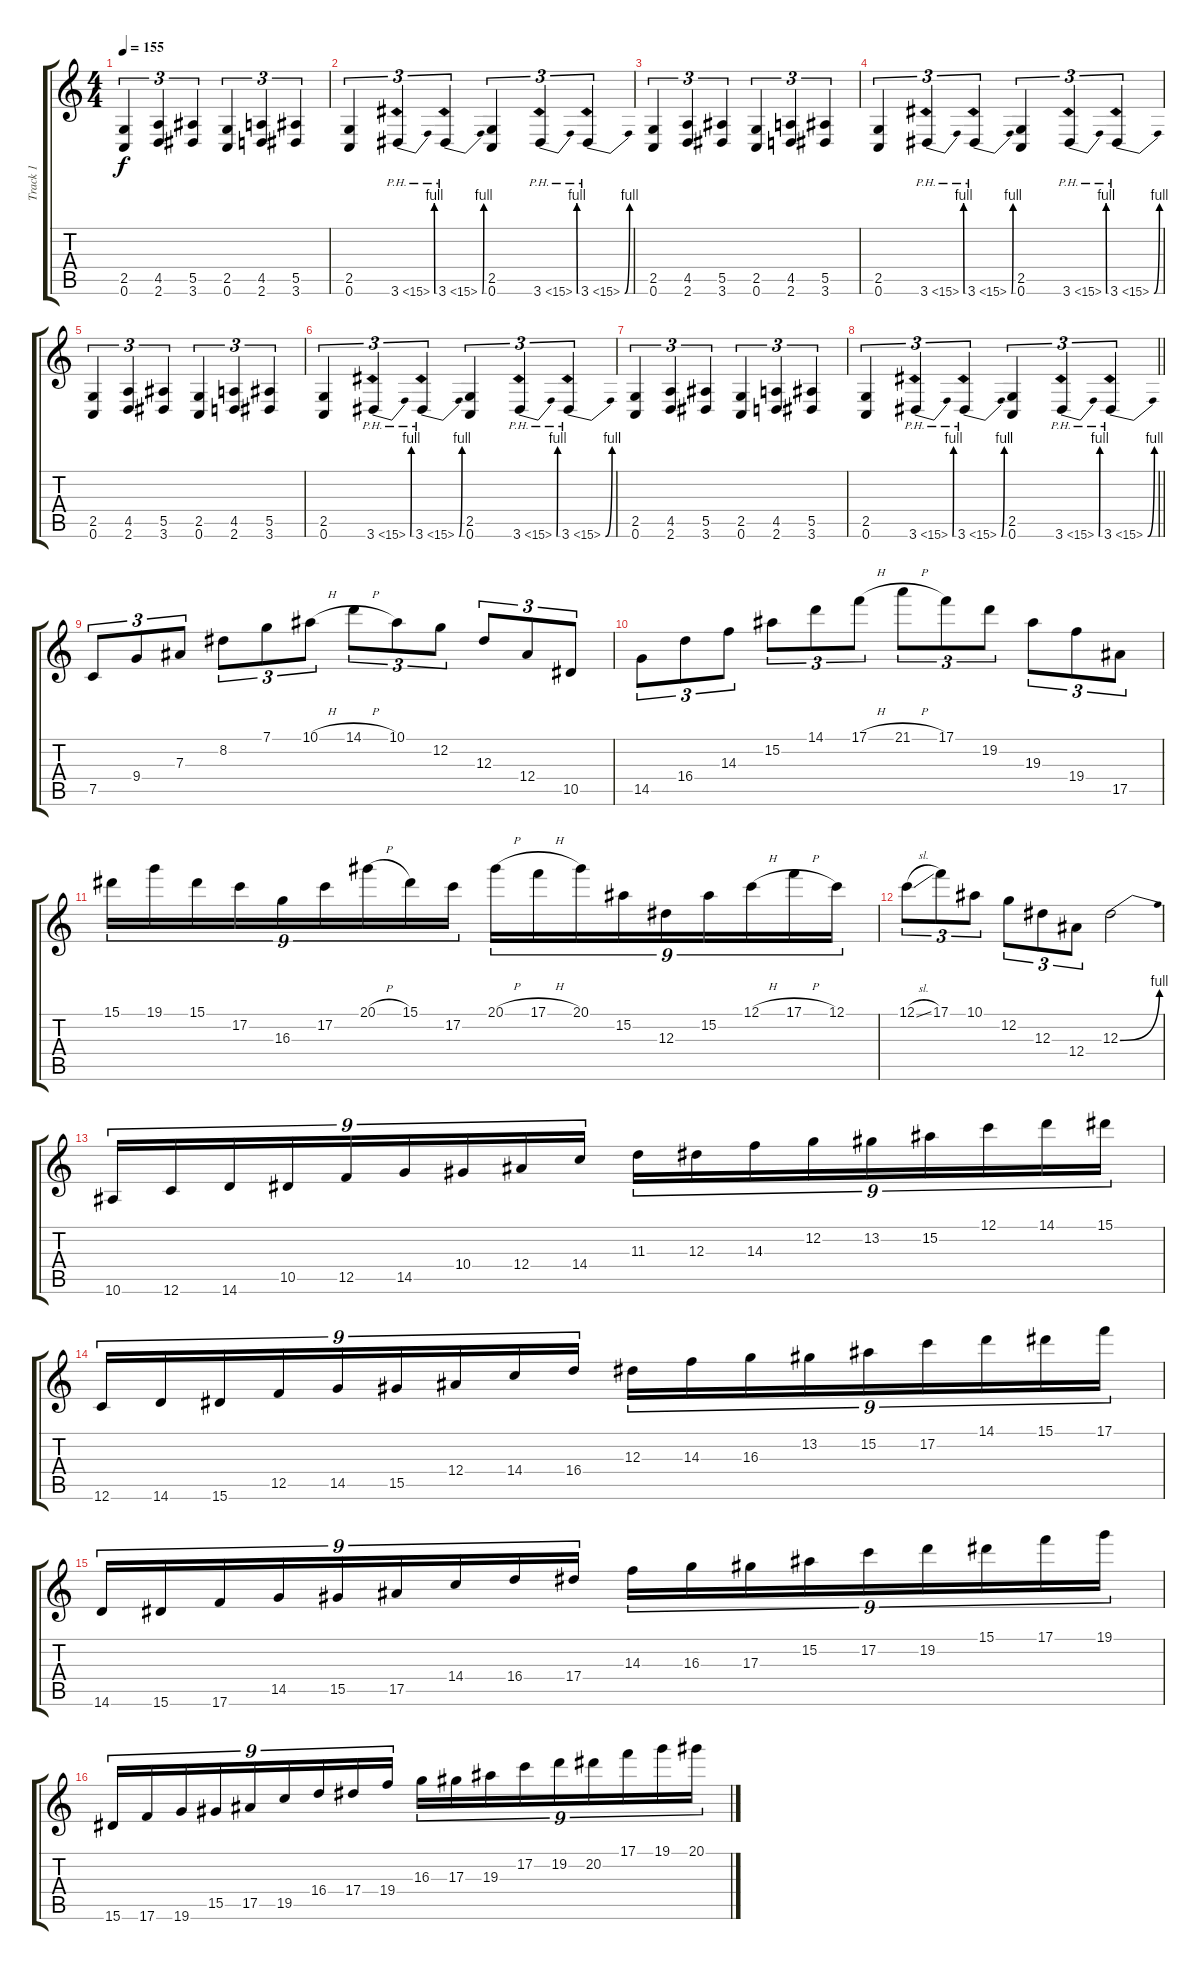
\track ("Track 1" "Track 1") {instrument distortionguitar}
\staff {score tabs}
\tuning (C4 G3 Eb3 Bb2 F2 C2) {hide}
\ts (4 4)
\tempo 155
\clef g2
\ks c
(2.5 0.6).4{tu (3 2) dy f} (4.5 2.6).4{tu (3 2)} (5.5 3.6).4{tu (3 2)} (2.5 0.6).4{tu (3 2)} (4.5 2.6).4{tu (3 2)} (5.5 3.6).4{tu (3 2)} |
(2.5 0.6).4{tu (3 2)} 3.6{be (bend 0 0 60 4) ph 12}.4{tu (3 2) instrument guitarharmonics} 3.6{be (bend 0 0 60 4) ph 12}.4{tu (3 2)} (2.5 0.6).4{tu (3 2) instrument distortionguitar} 3.6{be (bend 0 0 60 4) ph 12}.4{tu (3 2) instrument guitarharmonics} 3.6{be (bend 0 0 60 4) ph 12}.4{tu (3 2)} |
(2.5 0.6).4{tu (3 2) instrument distortionguitar} (4.5 2.6).4{tu (3 2)} (5.5 3.6).4{tu (3 2)} (2.5 0.6).4{tu (3 2)} (4.5 2.6).4{tu (3 2)} (5.5 3.6).4{tu (3 2)} |
(2.5 0.6).4{tu (3 2)} 3.6{be (bend 0 0 60 4) ph 12}.4{tu (3 2) instrument guitarharmonics} 3.6{be (bend 0 0 60 4) ph 12}.4{tu (3 2)} (2.5 0.6).4{tu (3 2) instrument distortionguitar} 3.6{be (bend 0 0 60 4) ph 12}.4{tu (3 2) instrument guitarharmonics} 3.6{be (bend 0 0 60 4) ph 12}.4{tu (3 2)} |
(2.5 0.6).4{tu (3 2) instrument distortionguitar} (4.5 2.6).4{tu (3 2)} (5.5 3.6).4{tu (3 2)} (2.5 0.6).4{tu (3 2)} (4.5 2.6).4{tu (3 2)} (5.5 3.6).4{tu (3 2)} |
(2.5 0.6).4{tu (3 2)} 3.6{be (bend 0 0 60 4) ph 12}.4{tu (3 2) instrument guitarharmonics} 3.6{be (bend 0 0 60 4) ph 12}.4{tu (3 2)} (2.5 0.6).4{tu (3 2) instrument distortionguitar} 3.6{be (bend 0 0 60 4) ph 12}.4{tu (3 2) instrument guitarharmonics} 3.6{be (bend 0 0 60 4) ph 12}.4{tu (3 2)} |
(2.5 0.6).4{tu (3 2) instrument distortionguitar} (4.5 2.6).4{tu (3 2)} (5.5 3.6).4{tu (3 2)} (2.5 0.6).4{tu (3 2)} (4.5 2.6).4{tu (3 2)} (5.5 3.6).4{tu (3 2)} |
\barLineRight lightlight
(2.5 0.6).4{tu (3 2)} 3.6{be (bend 0 0 60 4) ph 12}.4{tu (3 2) instrument guitarharmonics} 3.6{be (bend 0 0 60 4) ph 12}.4{tu (3 2)} (2.5 0.6).4{tu (3 2) instrument distortionguitar} 3.6{be (bend 0 0 60 4) ph 12}.4{tu (3 2) instrument guitarharmonics} 3.6{be (bend 0 0 60 4) ph 12}.4{tu (3 2)} |
7.5.8{tu (3 2) instrument distortionguitar} 9.4.8{tu (3 2)} 7.3.8{tu (3 2)} 8.2.8{tu (3 2)} 7.1.8{tu (3 2)} 10.1{h}.8{tu (3 2)} 14.1{h}.8{tu (3 2)} 10.1.8{tu (3 2)} 12.2.8{tu (3 2)} 12.3.8{tu (3 2)} 12.4.8{tu (3 2)} 10.5.8{tu (3 2)} |
14.5.8{tu (3 2)} 16.4.8{tu (3 2)} 14.3.8{tu (3 2)} 15.2.8{tu (3 2)} 14.1.8{tu (3 2)} 17.1{h}.8{tu (3 2)} 21.1{h}.8{tu (3 2)} 17.1.8{tu (3 2)} 19.2.8{tu (3 2)} 19.3.8{tu (3 2)} 19.4.8{tu (3 2)} 17.5.8{tu (3 2)} |
15.1.16{tu (9 8)} 19.1.16{tu (9 8)} 15.1.16{tu (9 8)} 17.2.16{tu (9 8)} 16.3.16{tu (9 8)} 17.2.16{tu (9 8)} 20.1{h}.16{tu (9 8)} 15.1.16{tu (9 8)} 17.2.16{tu (9 8)} 20.1{h}.16{tu (9 8)} 17.1{h}.16{tu (9 8)} 20.1.16{tu (9 8)} 15.2.16{tu (9 8)} 12.3.16{tu (9 8)} 15.2.16{tu (9 8)} 12.1{h}.16{tu (9 8)} 17.1{h}.16{tu (9 8)} 12.1.16{tu (9 8)} |
12.1{sl}.8{tu (3 2)} 17.1.8{tu (3 2)} 10.1.8{tu (3 2)} 12.2.8{tu (3 2)} 12.3.8{tu (3 2)} 12.4.8{tu (3 2)} 12.3{be (bend 0 0 60 4)}.2 |
10.6.16{tu (9 8)} 12.6.16{tu (9 8)} 14.6.16{tu (9 8)} 10.5.16{tu (9 8)} 12.5.16{tu (9 8)} 14.5.16{tu (9 8)} 10.4.16{tu (9 8)} 12.4.16{tu (9 8)} 14.4.16{tu (9 8)} 11.3.16{tu (9 8)} 12.3.16{tu (9 8)} 14.3.16{tu (9 8)} 12.2.16{tu (9 8)} 13.2.16{tu (9 8)} 15.2.16{tu (9 8)} 12.1.16{tu (9 8)} 14.1.16{tu (9 8)} 15.1.16{tu (9 8)} |
12.6.16{tu (9 8)} 14.6.16{tu (9 8)} 15.6.16{tu (9 8)} 12.5.16{tu (9 8)} 14.5.16{tu (9 8)} 15.5.16{tu (9 8)} 12.4.16{tu (9 8)} 14.4.16{tu (9 8)} 16.4.16{tu (9 8)} 12.3.16{tu (9 8)} 14.3.16{tu (9 8)} 16.3.16{tu (9 8)} 13.2.16{tu (9 8)} 15.2.16{tu (9 8)} 17.2.16{tu (9 8)} 14.1.16{tu (9 8)} 15.1.16{tu (9 8)} 17.1.16{tu (9 8)} |
14.6.16{tu (9 8)} 15.6.16{tu (9 8)} 17.6.16{tu (9 8)} 14.5.16{tu (9 8)} 15.5.16{tu (9 8)} 17.5.16{tu (9 8)} 14.4.16{tu (9 8)} 16.4.16{tu (9 8)} 17.4.16{tu (9 8)} 14.3.16{tu (9 8)} 16.3.16{tu (9 8)} 17.3.16{tu (9 8)} 15.2.16{tu (9 8)} 17.2.16{tu (9 8)} 19.2.16{tu (9 8)} 15.1.16{tu (9 8)} 17.1.16{tu (9 8)} 19.1.16{tu (9 8)} |
15.6.16{tu (9 8)} 17.6.16{tu (9 8)} 19.6.16{tu (9 8)} 15.5.16{tu (9 8)} 17.5.16{tu (9 8)} 19.5.16{tu (9 8)} 16.4.16{tu (9 8)} 17.4.16{tu (9 8)} 19.4.16{tu (9 8)} 16.3.16{tu (9 8)} 17.3.16{tu (9 8)} 19.3.16{tu (9 8)} 17.2.16{tu (9 8)} 19.2.16{tu (9 8)} 20.2.16{tu (9 8)} 17.1.16{tu (9 8)} 19.1.16{tu (9 8)} 20.1.16{tu (9 8)}
